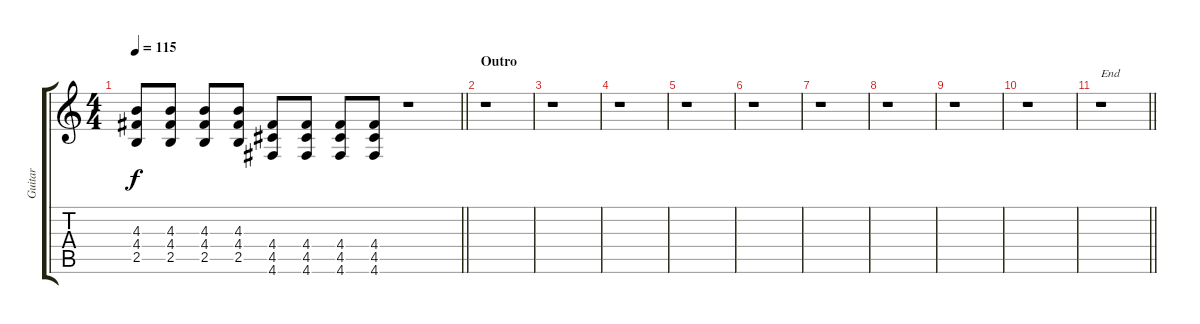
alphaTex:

\track ("Guitar " "Guitar ") {instrument overdrivenguitar}
\staff {score tabs}
\tuning (E4 B3 G3 D3 A2 D2) {hide}
\ts (4 4)
\tempo 115
\clef g2
\barLineRight lightlight
\ks c
(4.3 4.4 2.5).8{dy f} (4.3 4.4 2.5).8 (4.3 4.4 2.5).8 (4.3 4.4 2.5).8 (4.4 4.5 4.6).8 (4.4 4.5 4.6).8 (4.4 4.5 4.6).8 (4.4 4.5 4.6).8 r.1 |
\section ("" "Outro")
r.1 |
r.1 |
r.1 |
r.1 |
r.1 |
r.1 |
r.1 |
r.1 |
r.1 |
\barLineRight lightlight
r.1{txt "End"}
